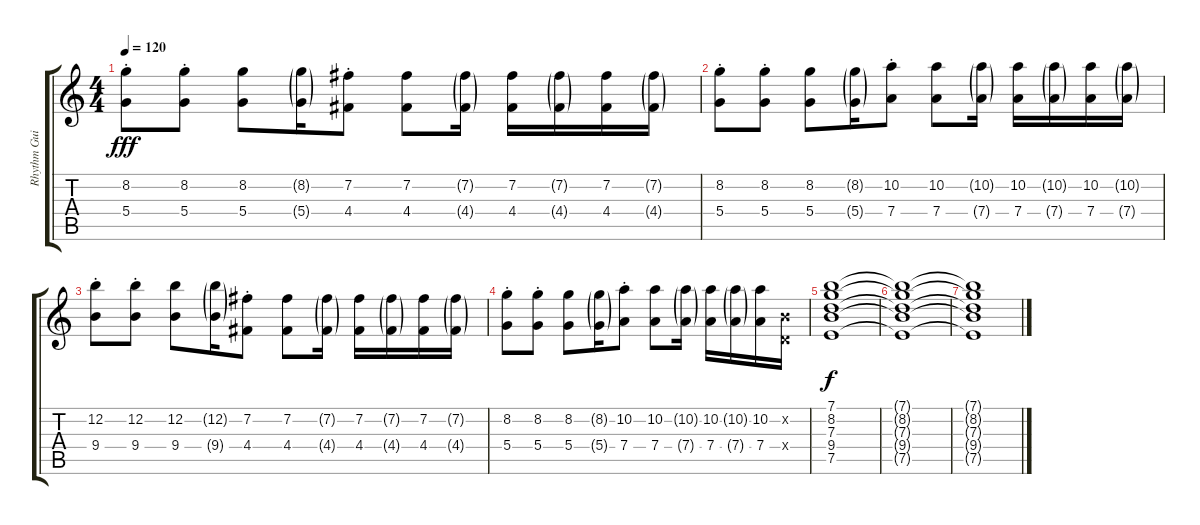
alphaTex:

\track ("Rhythm Guitar" "Rhythm Gui") {instrument electricguitarjazz}
\staff {score tabs}
\tuning (E4 B3 G3 D3 A2 E2) {hide}
\ts (4 4)
\tempo 120
\clef g2
\ks c
(8.2{st} 5.4{st}).8{dy fff} (8.2{st} 5.4{st}).8 (8.2 5.4).8 (8.2{g} 5.4{g}).16 (7.2{st} 4.4{st}).8 (7.2 4.4).8 (7.2{g} 4.4{g}).16 (7.2 4.4).16 (7.2{g} 4.4{g}).16 (7.2 4.4).16 (7.2{g} 4.4{g}).16 |
(8.2 5.4{st}).8 (8.2{st} 5.4{st}).8 (8.2 5.4).8 (8.2{g} 5.4{g}).16 (10.2{st} 7.4{st}).8 (10.2 7.4).8 (10.2{g} 7.4{g}).16 (10.2 7.4).16 (10.2{g} 7.4{g}).16 (10.2 7.4).16 (10.2{g} 7.4{g}).16 |
(12.2{st} 9.4{st}).8 (12.2{st} 9.4{st}).8 (12.2 9.4).8 (12.2{g} 9.4{g}).16 (7.2{st} 4.4{st}).8 (7.2 4.4).8 (7.2{g} 4.4{g}).16 (7.2 4.4).16 (7.2{g} 4.4{g}).16 (7.2 4.4).16 (7.2{g} 4.4{g}).16 |
(8.2{st} 5.4{st}).8 (8.2{st} 5.4{st}).8 (8.2 5.4).8 (8.2{g} 5.4{g}).16 (10.2{st} 7.4{st}).8 (10.2 7.4).8 (10.2{g} 7.4{g}).16 (10.2 7.4).16 (10.2{g} 7.4{g}).16 (10.2 7.4).16 (0.2{x} 0.4{x}).16 |
(7.1 8.2 7.3 9.4 7.5).1{dy f volume 0} |
(7.1{t} 8.2{t} 7.3{t} 9.4{t} 7.5{t}).1 |
(7.1{t} 8.2{t} 7.3{t} 9.4{t} 7.5{t}).1
